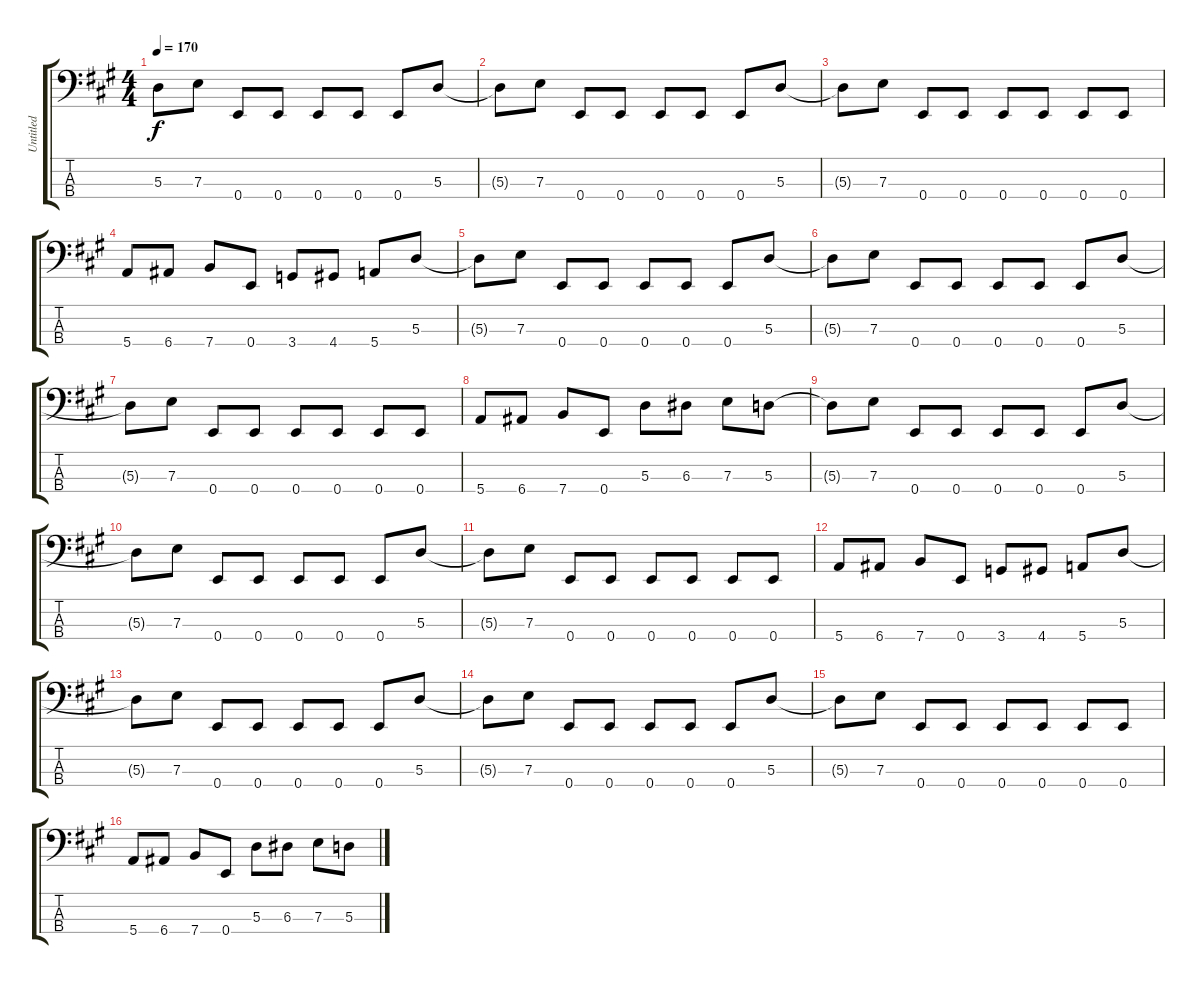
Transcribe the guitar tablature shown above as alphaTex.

\track ("Untitled" "Untitled") {instrument electricbassfinger}
\staff {score tabs}
\tuning (G2 D2 A1 E1) {hide}
\ts (4 4)
\tempo 170
\clef f4
\ks a
5.3{t}.8{dy f} 7.3.8 0.4.8 0.4.8 0.4.8 0.4.8 0.4.8 5.3.8 |
5.3{t}.8 7.3.8 0.4.8 0.4.8 0.4.8 0.4.8 0.4.8 5.3.8 |
5.3{t}.8 7.3.8 0.4.8 0.4.8 0.4.8 0.4.8 0.4.8 0.4.8 |
5.4.8 6.4.8 7.4.8 0.4.8 3.4.8 4.4.8 5.4.8 5.3.8 |
5.3{t}.8 7.3.8 0.4.8 0.4.8 0.4.8 0.4.8 0.4.8 5.3.8 |
5.3{t}.8 7.3.8 0.4.8 0.4.8 0.4.8 0.4.8 0.4.8 5.3.8 |
5.3{t}.8 7.3.8 0.4.8 0.4.8 0.4.8 0.4.8 0.4.8 0.4.8 |
5.4.8 6.4.8 7.4.8 0.4.8 5.3.8 6.3.8 7.3.8 5.3.8 |
5.3{t}.8 7.3.8 0.4.8 0.4.8 0.4.8 0.4.8 0.4.8 5.3.8 |
5.3{t}.8 7.3.8 0.4.8 0.4.8 0.4.8 0.4.8 0.4.8 5.3.8 |
5.3{t}.8 7.3.8 0.4.8 0.4.8 0.4.8 0.4.8 0.4.8 0.4.8 |
5.4.8 6.4.8 7.4.8 0.4.8 3.4.8 4.4.8 5.4.8 5.3.8 |
5.3{t}.8 7.3.8 0.4.8 0.4.8 0.4.8 0.4.8 0.4.8 5.3.8 |
5.3{t}.8 7.3.8 0.4.8 0.4.8 0.4.8 0.4.8 0.4.8 5.3.8 |
5.3{t}.8 7.3.8 0.4.8 0.4.8 0.4.8 0.4.8 0.4.8 0.4.8 |
5.4.8 6.4.8 7.4.8 0.4.8 5.3.8 6.3.8 7.3.8 5.3.8
